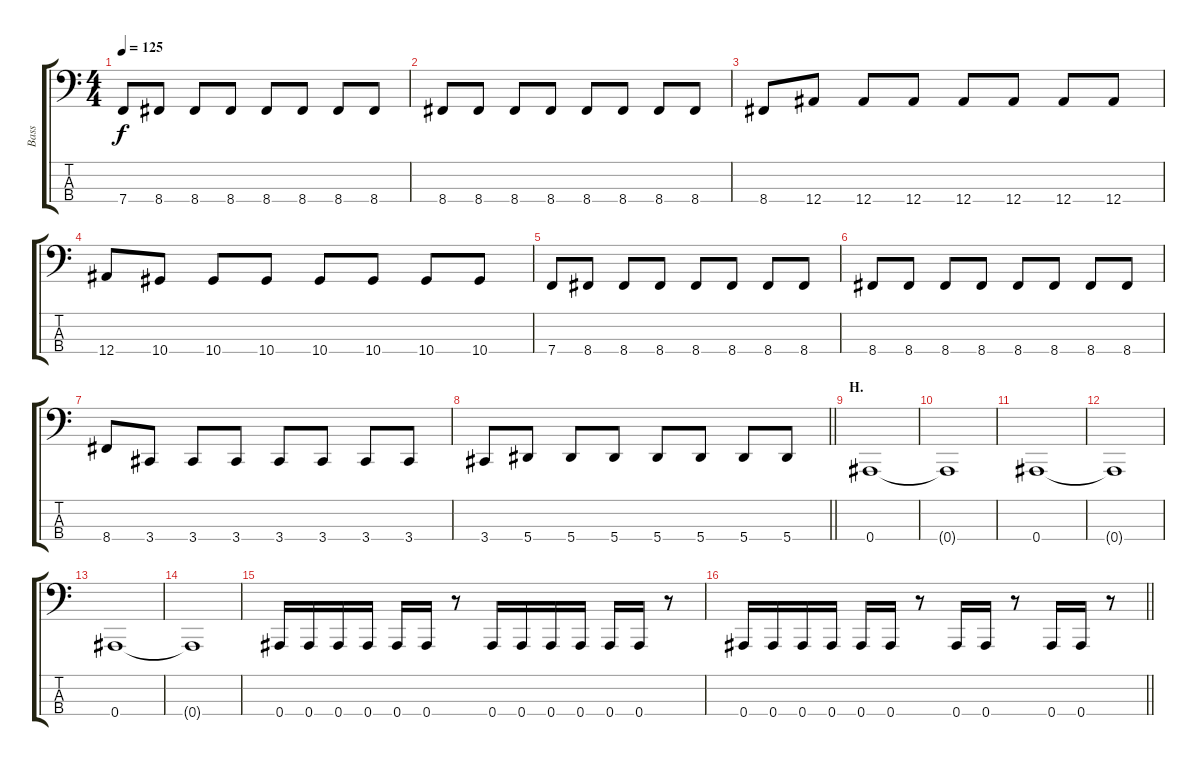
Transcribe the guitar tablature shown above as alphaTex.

\track ("Bass" "Bass") {instrument electricbasspick}
\staff {score tabs}
\tuning (Eb2 Bb1 F1 Bb0) {hide}
\ts (4 4)
\tempo 125
\clef f4
\ks c
7.4.8{dy f} 8.4.8 8.4.8 8.4.8 8.4.8 8.4.8 8.4.8 8.4.8 |
8.4.8 8.4.8 8.4.8 8.4.8 8.4.8 8.4.8 8.4.8 8.4.8 |
8.4.8 12.4.8 12.4.8 12.4.8 12.4.8 12.4.8 12.4.8 12.4.8 |
12.4.8 10.4.8 10.4.8 10.4.8 10.4.8 10.4.8 10.4.8 10.4.8 |
7.4.8 8.4.8 8.4.8 8.4.8 8.4.8 8.4.8 8.4.8 8.4.8 |
8.4.8 8.4.8 8.4.8 8.4.8 8.4.8 8.4.8 8.4.8 8.4.8 |
8.4.8 3.4.8 3.4.8 3.4.8 3.4.8 3.4.8 3.4.8 3.4.8 |
\barLineRight lightlight
3.4.8 5.4.8 5.4.8 5.4.8 5.4.8 5.4.8 5.4.8 5.4.8 |
\section ("" "H.")
0.4.1 |
0.4{t}.1 |
0.4.1 |
0.4{t}.1 |
0.4.1 |
0.4{t}.1 |
0.4.16 0.4.16 0.4.16 0.4.16 0.4.16 0.4.16 r.8 0.4.16 0.4.16 0.4.16 0.4.16 0.4.16 0.4.16 r.8 |
\barLineRight lightlight
0.4.16 0.4.16 0.4.16 0.4.16 0.4.16 0.4.16 r.8 0.4.16 0.4.16 r.8 0.4.16 0.4.16 r.8
